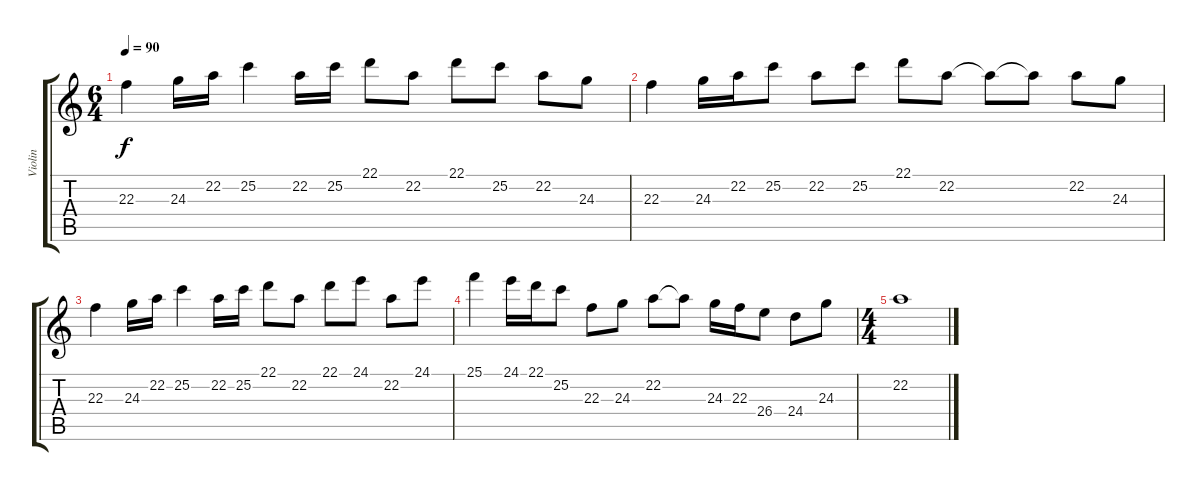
\track ("Violin" "Violin") {instrument violin}
\staff {score tabs}
\tuning (E4 B3 G3 D3 A2 E2) {hide}
\ts (6 4)
\tempo 90
\clef g2
\ks c
22.3.4{dy f} 24.3.16 22.2.16 25.2.4 22.2.16 25.2.16 22.1.8 22.2.8 22.1.8 25.2.8 22.2.8 24.3.8 |
22.3.4 24.3.16 22.2.16 25.2.8 22.2.8 25.2.8 22.1.8 22.2.8 22.2{t}.8 22.2{t}.8 22.2.8 24.3.8 |
22.3.4 24.3.16 22.2.16 25.2.4 22.2.16 25.2.16 22.1.8 22.2.8 22.1.8 24.1.8 22.2.8 24.1.8 |
25.1.4 24.1.16 22.1.16 25.2.8 22.3.8 24.3.8 22.2.8 22.2{t}.8 24.3.16 22.3.16 26.4.8 24.4.8 24.3.8 |
\ts (4 4)
22.2.1
